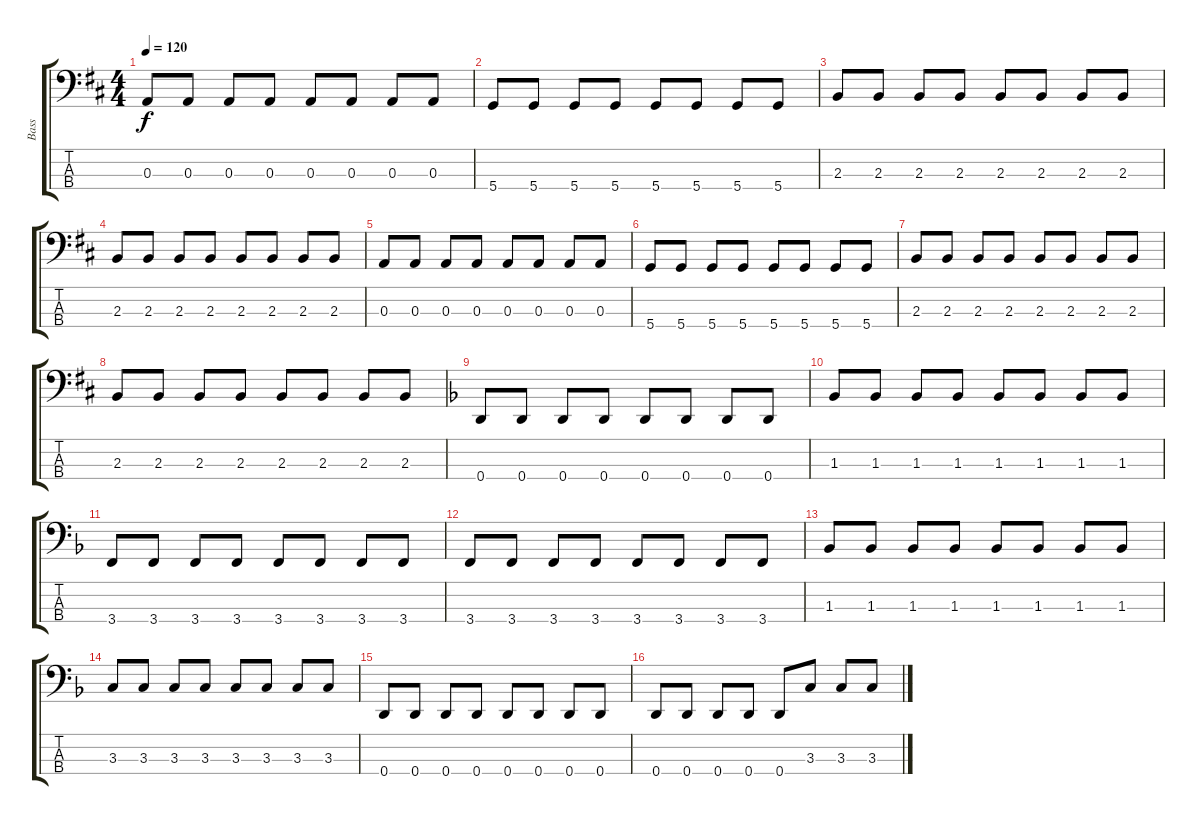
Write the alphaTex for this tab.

\track ("Bass" "Bass") {instrument electricbassfinger}
\staff {score tabs}
\tuning (G2 D2 A1 D1) {hide}
\ts (4 4)
\tempo 120
\clef f4
\ks bminor
0.3.8{dy f} 0.3.8 0.3.8 0.3.8 0.3.8 0.3.8 0.3.8 0.3.8 |
5.4.8 5.4.8 5.4.8 5.4.8 5.4.8 5.4.8 5.4.8 5.4.8 |
2.3.8 2.3.8 2.3.8 2.3.8 2.3.8 2.3.8 2.3.8 2.3.8 |
2.3.8 2.3.8 2.3.8 2.3.8 2.3.8 2.3.8 2.3.8 2.3.8 |
0.3.8 0.3.8 0.3.8 0.3.8 0.3.8 0.3.8 0.3.8 0.3.8 |
5.4.8 5.4.8 5.4.8 5.4.8 5.4.8 5.4.8 5.4.8 5.4.8 |
2.3.8 2.3.8 2.3.8 2.3.8 2.3.8 2.3.8 2.3.8 2.3.8 |
2.3.8 2.3.8 2.3.8 2.3.8 2.3.8 2.3.8 2.3.8 2.3.8 |
\ks dminor
0.4.8 0.4.8 0.4.8 0.4.8 0.4.8 0.4.8 0.4.8 0.4.8 |
1.3.8 1.3.8 1.3.8 1.3.8 1.3.8 1.3.8 1.3.8 1.3.8 |
3.4.8 3.4.8 3.4.8 3.4.8 3.4.8 3.4.8 3.4.8 3.4.8 |
3.4.8 3.4.8 3.4.8 3.4.8 3.4.8 3.4.8 3.4.8 3.4.8 |
1.3.8 1.3.8 1.3.8 1.3.8 1.3.8 1.3.8 1.3.8 1.3.8 |
3.3.8 3.3.8 3.3.8 3.3.8 3.3.8 3.3.8 3.3.8 3.3.8 |
0.4.8 0.4.8 0.4.8 0.4.8 0.4.8 0.4.8 0.4.8 0.4.8 |
0.4.8 0.4.8 0.4.8 0.4.8 0.4.8 3.3.8 3.3.8 3.3.8
